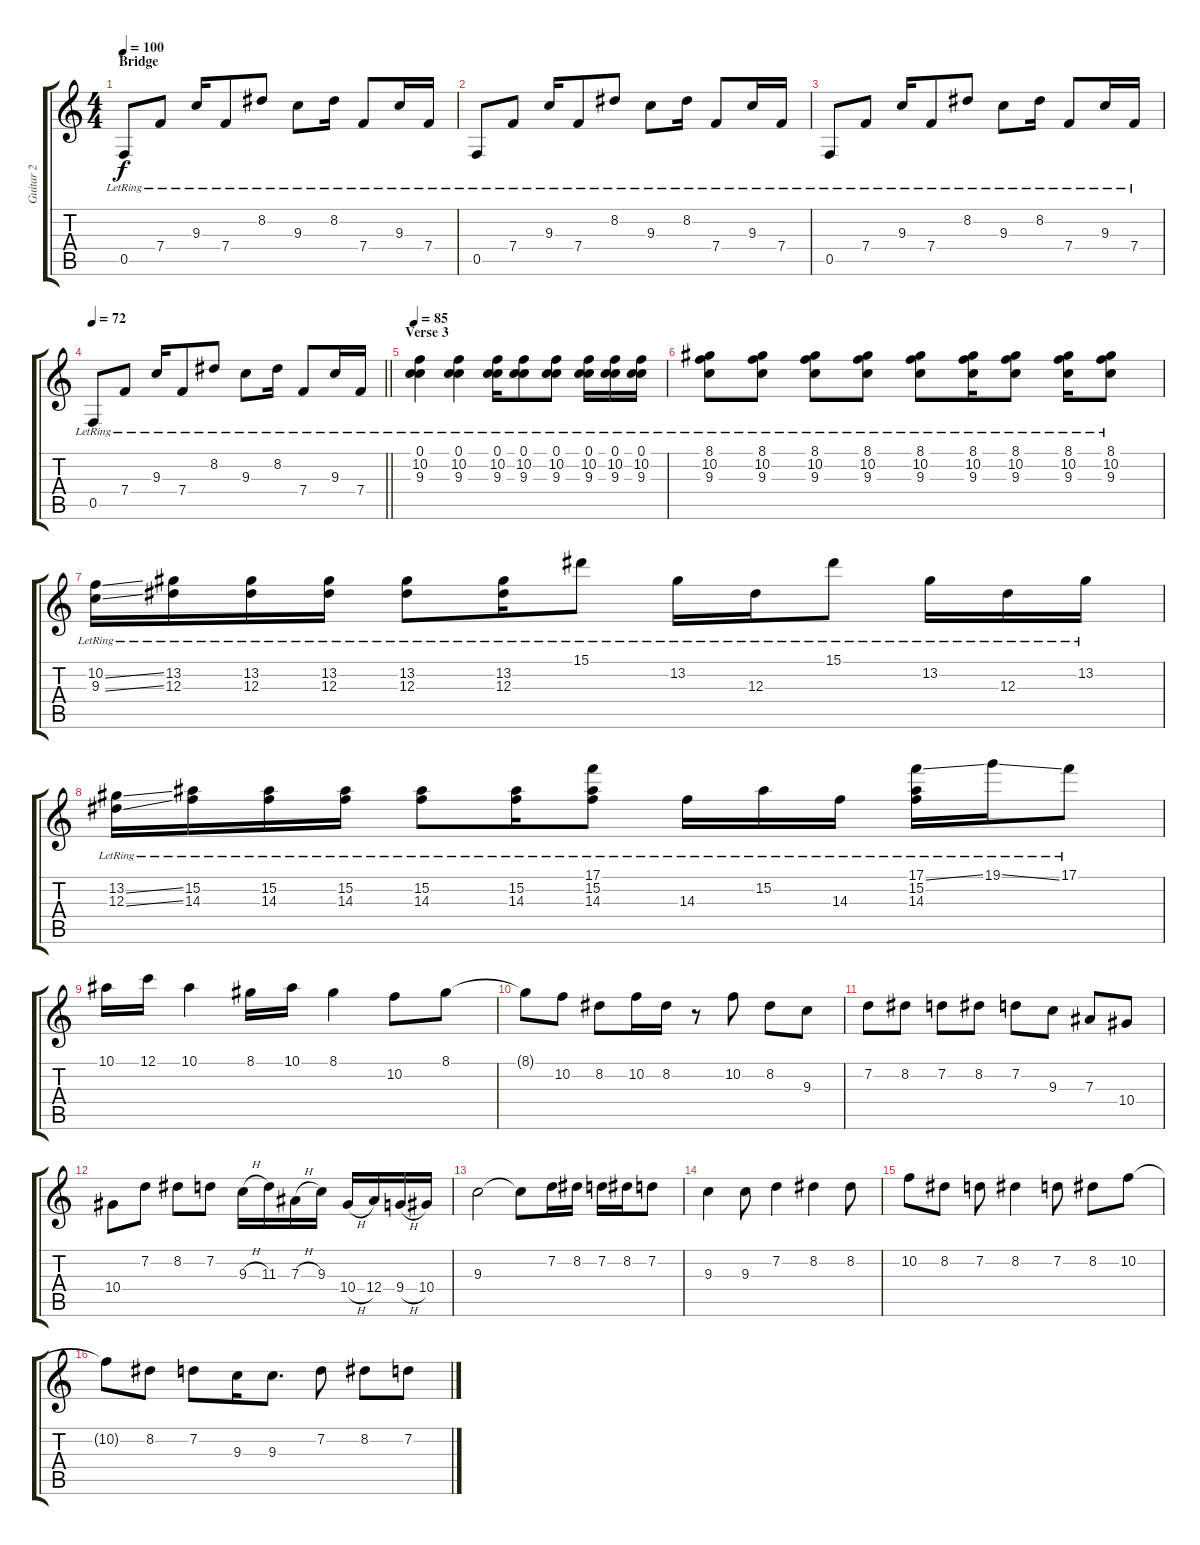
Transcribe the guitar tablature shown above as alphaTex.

\track ("Guitar 2" "Guitar 2") {instrument overdrivenguitar}
\staff {score tabs}
\tuning (C4 G3 Eb3 Bb2 F2 C2) {hide}
\ts (4 4)
\section ("" "Bridge")
\tempo 100
\clef g2
\ks c
0.5{lr}.8{dy f} 7.4{lr}.8 9.3{lr}.16 7.4{lr}.8 8.2{lr}.8 9.3{lr}.8 8.2{lr}.16 7.4{lr}.8 9.3{lr}.16 7.4{lr}.16 |
0.5{lr}.8 7.4{lr}.8 9.3{lr}.16 7.4{lr}.8 8.2{lr}.8 9.3{lr}.8 8.2{lr}.16 7.4{lr}.8 9.3{lr}.16 7.4{lr}.16 |
0.5{lr}.8 7.4{lr}.8 9.3{lr}.16 7.4{lr}.8 8.2{lr}.8 9.3{lr}.8 8.2{lr}.16 7.4{lr}.8 9.3{lr}.16 7.4{lr}.16 |
\tempo 72
\barLineRight lightlight
0.5{lr}.8 7.4{lr}.8 9.3{lr}.16 7.4{lr}.8 8.2{lr}.8 9.3{lr}.8 8.2{lr}.16 7.4{lr}.8 9.3{lr}.16 7.4{lr}.16 |
\section ("" "Verse 3")
\tempo 85
(0.1{lr} 10.2{lr} 9.3{lr}).4{instrument electricguitarjazz} (0.1{lr} 10.2{lr} 9.3{lr}).4 (0.1{lr} 10.2{lr} 9.3{lr}).16 (0.1{lr} 10.2{lr} 9.3{lr}).8 (0.1{lr} 10.2{lr} 9.3{lr}).8 (0.1{lr} 10.2{lr} 9.3{lr}).16 (0.1{lr} 10.2{lr} 9.3{lr}).16 (0.1{lr} 10.2{lr} 9.3{lr}).16 |
(8.1{lr} 10.2{lr} 9.3{lr}).8 (8.1{lr} 10.2{lr} 9.3{lr}).8 (8.1{lr} 10.2{lr} 9.3{lr}).8 (8.1{lr} 10.2{lr} 9.3{lr}).8 (8.1{lr} 10.2{lr} 9.3{lr}).8 (8.1{lr} 10.2{lr} 9.3{lr}).16 (8.1{lr} 10.2{lr} 9.3{lr}).8 (8.1{lr} 10.2{lr} 9.3{lr}).16 (8.1{lr} 10.2{lr} 9.3{lr}).8 |
(10.2{ss lr} 9.3{ss lr}).16 (13.2{lr} 12.3{lr}).16 (13.2{lr} 12.3{lr}).16 (13.2{lr} 12.3{lr}).16 (13.2{lr} 12.3{lr}).8 (13.2{lr} 12.3{lr}).16 15.1{lr}.8 13.2{lr}.16 12.3{lr}.16 15.1{lr}.8 13.2{lr}.16 12.3{lr}.16 13.2{lr}.16 |
(13.2{ss lr} 12.3{ss lr}).16 (15.2{lr} 14.3{lr}).16 (15.2{lr} 14.3{lr}).16 (15.2{lr} 14.3{lr}).16 (15.2{lr} 14.3{lr}).8 (15.2{lr} 14.3{lr}).16 (17.1{lr} 15.2{lr} 14.3{lr}).8 14.3{lr}.16 15.2{lr}.16 14.3{lr}.16 (17.1{ss lr} 15.2{lr} 14.3{lr}).16 19.1{ss lr}.16 17.1{lr}.8 |
10.1.16 12.1.16 10.1.4 8.1.16 10.1.16 8.1.4 10.2.8 8.1.8 |
8.1{t}.8 10.2.8 8.2.8 10.2.16 8.2.16 r.8 10.2.8 8.2.8 9.3.8 |
7.2.8 8.2.8 7.2.8 8.2.8 7.2.8 9.3.8 7.3.8 10.4.8 |
10.4.8 7.2.8 8.2.8 7.2.8 9.3{h}.16 11.3.16 7.3{h}.16 9.3.16 10.4{h}.16 12.4.16 9.4{h}.16 10.4.16 |
9.3.2 9.3{t}.8 7.2.16 8.2.16 7.2.16 8.2.16 7.2.8 |
9.3.4 9.3.8 7.2.4 8.2.4 8.2.8 |
10.2.8 8.2.8 7.2.8 8.2.4 7.2.8 8.2.8 10.2.8 |
10.2{t}.8 8.2.8 7.2.8 9.3.16 9.3.8{d} 7.2.8 8.2.8 7.2.8
